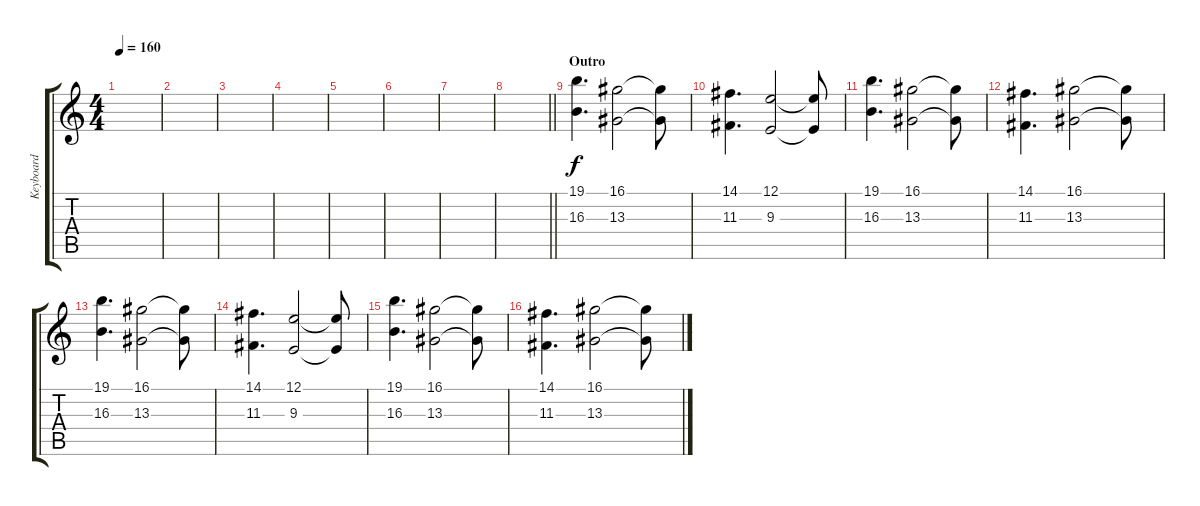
\track ("Keyboard" "Keyboard") {instrument electricgrandpiano}
\staff {score tabs}
\tuning (E4 B3 G3 D3 A2 E2) {hide}
\ts (4 4)
\tempo 160
\clef g2
\ks c
|
|
|
|
|
|
|
\barLineRight lightlight
|
\section ("" "Outro")
(19.1 16.3).4{d instrument electricpiano2} (16.1 13.3).2 (16.1{t} 13.3{t}).8 |
(14.1 11.3).4{d} (12.1 9.3).2 (12.1{t} 9.3{t}).8 |
(19.1 16.3).4{d} (16.1 13.3).2 (16.1{t} 13.3{t}).8 |
(14.1 11.3).4{d} (16.1 13.3).2 (16.1{t} 13.3{t}).8 |
(19.1 16.3).4{d} (16.1 13.3).2 (16.1{t} 13.3{t}).8 |
(14.1 11.3).4{d} (12.1 9.3).2 (12.1{t} 9.3{t}).8 |
(19.1 16.3).4{d} (16.1 13.3).2 (16.1{t} 13.3{t}).8 |
(14.1 11.3).4{d} (16.1 13.3).2 (16.1{t} 13.3{t}).8
